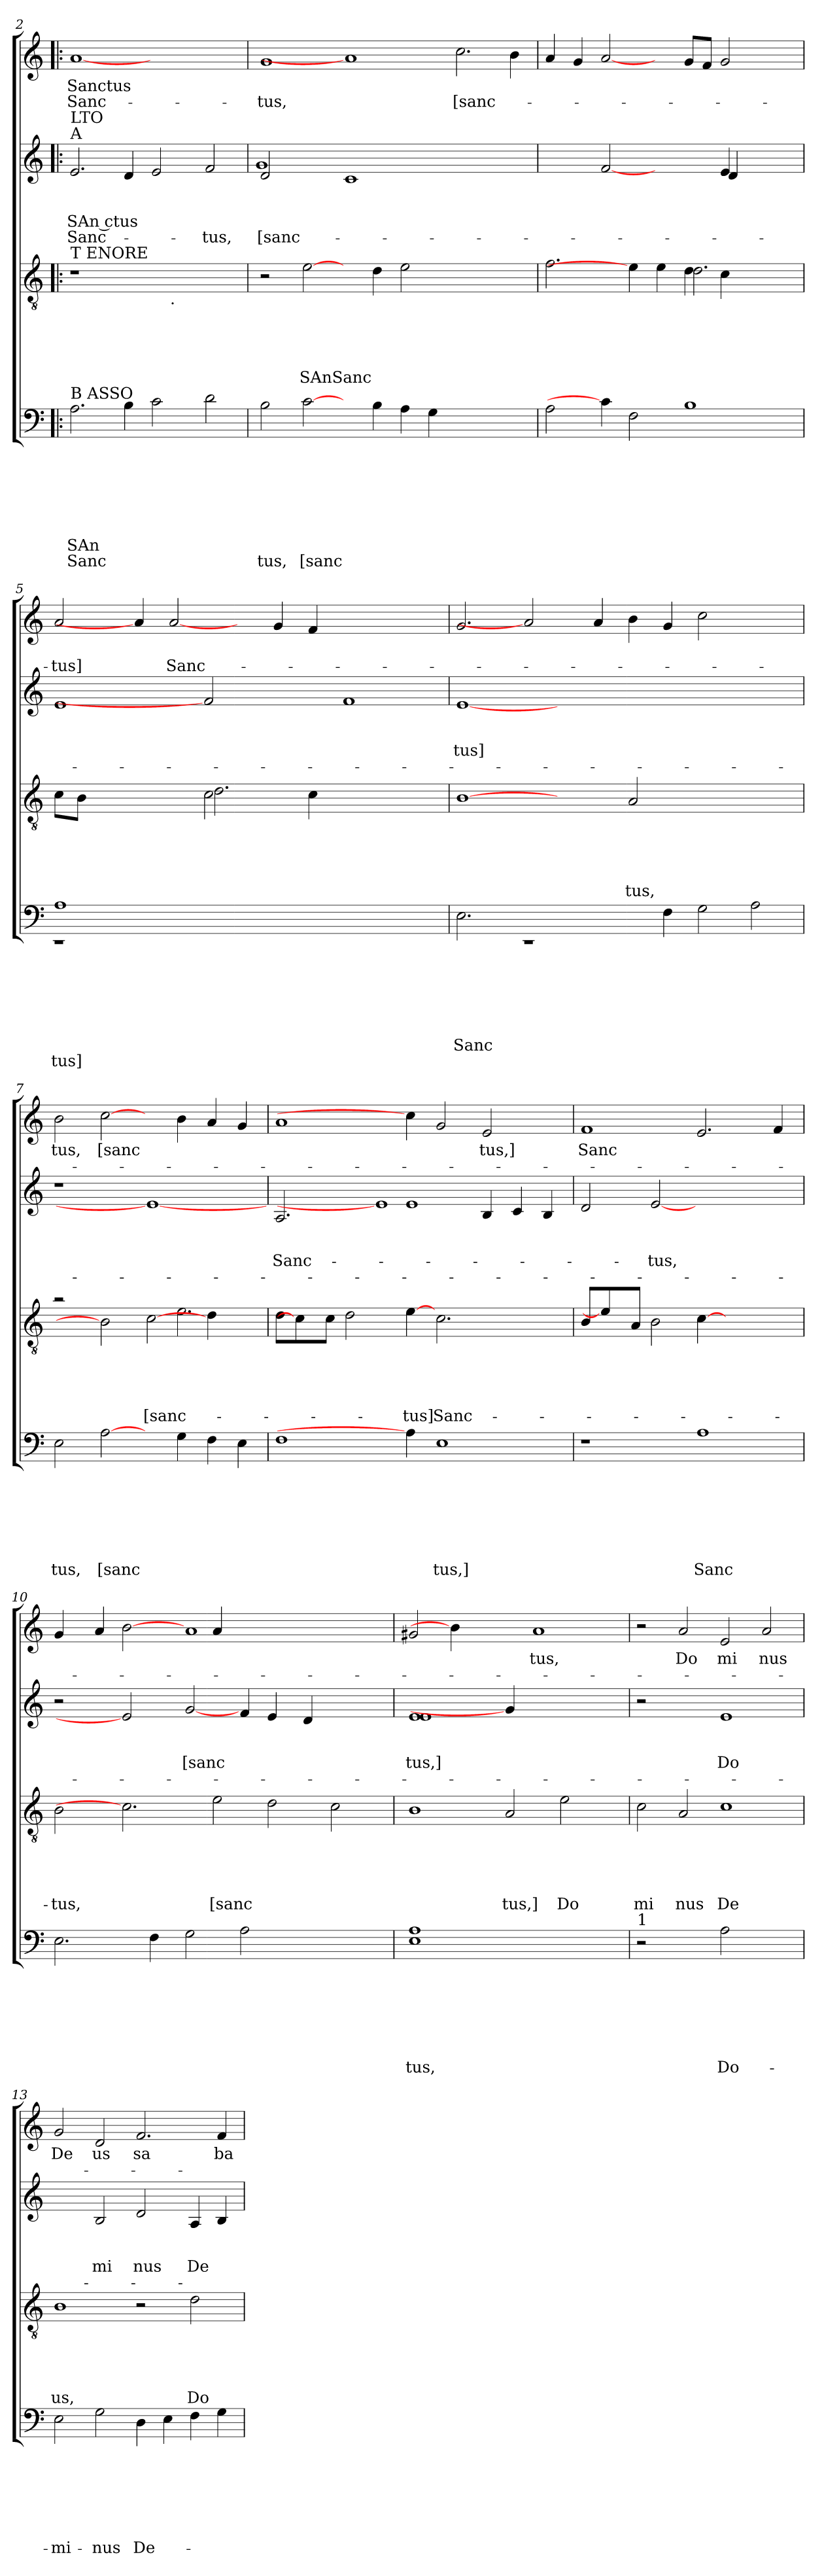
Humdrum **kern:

**kern	**text	**text	**text	**text	**text	**text	**text	**text	**kern	**text	**text	**text	**text	**text	**kern	**text	**text	**text	**text	**kern	**text	**text
*part4	*part4	*part4	*part4	*part4	*part4	*part4	*part4	*part4	*part3	*part3	*part3	*part3	*part3	*part3	*part2	*part2	*part2	*part2	*part2	*part1	*part1	*part1
*staff4	*staff4	*staff4	*staff4	*staff4	*staff4	*staff4	*staff4	*staff4	*staff3	*staff3	*staff3	*staff3	*staff3	*staff3	*staff2	*staff2	*staff2	*staff2	*staff2	*staff1	*staff1	*staff1
!!LO:PB:g=z
*clefF4	*	*	*	*	*	*	*	*	*clefGv2	*	*	*	*	*	*clefG2	*	*	*	*	*clefG2	*	*
*k[]	*	*	*	*	*	*	*	*	*k[]	*	*	*	*	*	*k[]	*	*	*	*	*k[]	*	*
*C:	*	*	*	*	*	*	*	*	*C:	*	*	*	*	*	*C:	*	*	*	*	*C:	*	*
=2!|:	=2!|:	=2!|:	=2!|:	=2!|:	=2!|:	=2!|:	=2!|:	=2!|:	=2!|:	=2!|:	=2!|:	=2!|:	=2!|:	=2!|:	=2!|:	=2!|:	=2!|:	=2!|:	=2!|:	=2!|:	=2!|:	=2!|:
!	!	!	!	!	!	!	!	!	!	!	!	!	!	!	!LO:TX:a:t=A	!	!	!	!	!	!	!
!	!	!	!	!	!	!	!	!	!	!	!	!	!	!	!LO:TX:t=LTO	!	!	!	!	!	!	!
!	!	!	!	!	!	!	!	!	!LO:TX:a:t=T ENORE	!	!	!	!	!	!	!	!	!	!	!	!	!
!LO:TX:a:t=B ASSO	!	!	!	!	!	!	!	!	!	!	!	!	!	!	!	!	!	!	!	!	!	!
!	!	!	!	!	!	!	!LO:LY:b:rj	!LO:LY:b:rj	!	!	!	!	!	!	!	!	!	!LO:LY:b:rj	!LO:LY:b:rj	!	!LO:LY:b:rj	!LO:LY:b:rj
2.A\	.	.	.	.	.	.	SAn	Sanc	1r	.	.	.	.	.	2.e/	.	.	SAn ctus	Sanc-	[1a	Sanctus	Sanc-
4B\	.	.	.	.	.	.	.	.	.	.	.	.	.	.	4d/	.	.	.	.	.	.	.
2c\	.	.	.	.	.	.	.	.	8ryy	.	.	.	.	.	2e/	.	.	.	.	1ryy	.	.
!	!	!	!	!	!	!	!	!	!LO:TX:b:t=.	!	!	!	!	!	!	!	!	!	!	!	!	!
.	.	.	.	.	.	.	.	.	2..ryy	.	.	.	.	.	.	.	.	.	.	.	.	.
!	!	!	!	!	!	!	!	!	!	!	!	!	!	!	!	!	!	!	!LO:LY:b	!	!	!
2d\	.	.	.	.	.	.	.	.	.	.	.	.	.	.	2f/	.	.	.	-tus,	.	.	.
=3	=3	=3	=3	=3	=3	=3	=3	=3	=3	=3	=3	=3	=3	=3	=3	=3	=3	=3	=3	=3	=3	=3
!	!	!	!	!	!	!	!	!LO:LY:b	!	!	!	!	!	!	!	!	!	!	!LO:LY:b	!	!	!LO:LY:b
*	*	*	*	*	*	*	*	*	*	*	*	*	*	*	*^	*	*	*	*	*	*	*
2B\	.	.	.	.	.	.	.	tus,	2r	.	.	.	.	.	2d/	1g	.	.	.	[sanc-	1g	.	-tus,
!	!	!	!	!	!	!	!	!LO:LY:b	!	!	!	!	!	!LO:LY:b:rj	!	!	!	!	!	!	!	!	!
[2c\	.	.	.	.	.	.	.	[sanc	[2e\	.	.	.	.	SAnSanc	1ryy	.	.	.	.	.	.	.	.
4ryy	.	.	.	.	.	.	.	.	4ryy	.	.	.	.	.	.	1c	.	.	.	.	1a]	.	.
4B\	.	.	.	.	.	.	.	.	4d\	.	.	.	.	.	.	.	.	.	.	.	.	.	.
4A\	.	.	.	.	.	.	.	.	2e\	.	.	.	.	.	1.ryy	.	.	.	.	.	.	.	.
4G\	.	.	.	.	.	.	.	.	.	.	.	.	.	.	.	.	.	.	.	.	.	.	.
!	!	!	!	!	!	!	!	!	!	!	!	!	!	!	!	!	!	!	!	!	!	!	!LO:LY:b
1ryy	.	.	.	.	.	.	.	.	1ryy	.	.	.	.	.	.	1ryy	.	.	.	.	2.cc\	.	[sanc-
.	.	.	.	.	.	.	.	.	.	.	.	.	.	.	.	.	.	.	.	.	4b\	.	.
=4	=4	=4	=4	=4	=4	=4	=4	=4	=4	=4	=4	=4	=4	=4	=4	=4	=4	=4	=4	=4	=4	=4	=4
*	*	*	*	*	*	*	*	*	*^	*	*	*	*	*	*	*	*	*	*	*	*	*	*
2A\	.	.	.	.	.	.	.	.	2.f\	1ryy	.	.	.	.	.	2ryy	1ryy	.	.	.	.	4a/	.	.
.	.	.	.	.	.	.	.	.	.	.	.	.	.	.	.	.	.	.	.	.	.	4g/	.	.
4c\]	.	.	.	.	.	.	.	.	.	.	.	.	.	.	.	[2f	.	.	.	.	.	[2a/	.	.
2F\	.	.	.	.	.	.	.	.	4e\]	.	.	.	.	.	.	.	.	.	.	.	.	.	.	.
.	.	.	.	.	.	.	.	.	4e\	4ryy	.	.	.	.	.	2ryy	2ryy	.	.	.	.	4ryy	.	.
1B	.	.	.	.	.	.	.	.	4d\	2.d\	.	.	.	.	.	.	.	.	.	.	.	8g/L	.	.
.	.	.	.	.	.	.	.	.	.	.	.	.	.	.	.	.	.	.	.	.	.	8f/J	.	.
.	.	.	.	.	.	.	.	.	4c\	.	.	.	.	.	.	4e/	4d/	.	.	.	.	2g/	.	.
.	.	.	.	.	.	.	.	.	4ryy	.	.	.	.	.	.	2ryy	2ryy	.	.	.	.	.	.	.
.	.	.	.	.	.	.	.	.	4ryy	4ryy	.	.	.	.	.	.	.	.	.	.	.	4ryy	.	.
*	*	*	*	*	*	*	*	*	*	*	*	*	*	*	*	*v	*v	*	*	*	*	*	*	*
=5	=5	=5	=5	=5	=5	=5	=5	=5	=5	=5	=5	=5	=5	=5	=5	=5	=5	=5	=5	=5	=5	=5	=5
!	!	!	!	!	!	!	!	!LO:LY:b	!	!	!	!	!	!	!	!	!	!	!	!	!	!	!LO:LY:b
*^	*	*	*	*	*	*	*	*	*	*	*	*	*	*	*	*	*	*	*	*	*	*	*
1A	1rEE	.	.	.	.	.	.	.	tus]	8c\L	1ryy	.	.	.	.	.	1e	.	.	.	.	2a/	.	-tus]
.	.	.	.	.	.	.	.	.	.	8B\J	.	.	.	.	.	.	.	.	.	.	.	.	.	.
.	.	.	.	.	.	.	.	.	.	2.ryy	.	.	.	.	.	.	.	.	.	.	.	.	.	.
.	.	.	.	.	.	.	.	.	.	.	.	.	.	.	.	.	.	.	.	.	.	4a/]	.	.
!	!	!	!	!	!	!	!	!	!	!	!	!	!	!	!	!	!	!	!	!	!	!	!	!LO:LY:b
.	.	.	.	.	.	.	.	.	.	.	.	.	.	.	.	.	.	.	.	.	.	[2a	.	Sanc-
0ryy	0ryy	.	.	.	.	.	.	.	.	2c\	2.d\	.	.	.	.	.	2f]	.	.	.	.	.	.	.
.	.	.	.	.	.	.	.	.	.	.	.	.	.	.	.	.	.	.	.	.	.	4ryy	.	.
.	.	.	.	.	.	.	.	.	.	1ryy	.	.	.	.	.	.	2ryy	.	.	.	.	4g/	.	.
.	.	.	.	.	.	.	.	.	.	.	4c\	.	.	.	.	.	.	.	.	.	.	4f/	.	.
.	.	.	.	.	.	.	.	.	.	.	1ryy	.	.	.	.	.	1f	.	.	.	.	1ryy	.	.
.	.	.	.	.	.	.	.	.	.	2ryy	.	.	.	.	.	.	.	.	.	.	.	.	.	.
*v	*v	*	*	*	*	*	*	*	*	*	*	*	*	*	*	*	*	*	*	*	*	*	*	*
*	*	*	*	*	*	*	*	*	*v	*v	*	*	*	*	*	*	*	*	*	*	*	*	*
!!LO:LB:g=z
=6	=6	=6	=6	=6	=6	=6	=6	=6	=6	=6	=6	=6	=6	=6	=6	=6	=6	=6	=6	=6	=6	=6
!	!	!	!	!	!	!	!LO:LY:b	!	!	!	!	!	!	!	!	!	!	!LO:LY:b	!	!	!	!
2.E\	.	.	.	.	.	.	Sanc	.	[1B	.	.	.	.	.	[1e	.	.	tus]	.	2.g/	.	.
1rEE	.	.	.	.	.	.	.	.	.	.	.	.	.	.	.	.	.	.	.	2a]	.	.
.	.	.	.	.	.	.	.	.	2ryy	.	.	.	.	.	0ryy	.	.	.	.	.	.	.
.	.	.	.	.	.	.	.	.	.	.	.	.	.	.	.	.	.	.	.	4a/	.	.
!	!	!	!	!	!	!	!	!	!	!	!	!	!	!LO:LY:b	!	!	!	!	!	!	!	!
.	.	.	.	.	.	.	.	.	2A/	.	.	.	.	tus,	.	.	.	.	.	4b\	.	.
4F\	.	.	.	.	.	.	.	.	.	.	.	.	.	.	.	.	.	.	.	4g/	.	.
2G\	.	.	.	.	.	.	.	.	1ryy	.	.	.	.	.	.	.	.	.	.	2cc\	.	.
2A\	.	.	.	.	.	.	.	.	.	.	.	.	.	.	.	.	.	.	.	2ryy	.	.
=7	=7	=7	=7	=7	=7	=7	=7	=7	=7	=7	=7	=7	=7	=7	=7	=7	=7	=7	=7	=7	=7	=7
!	!	!	!	!	!	!	!LO:LY:b	!	!	!	!	!	!	!	!LO:N:vis=1	!	!	!	!	!	!LO:LY:b	!
*	*	*	*	*	*	*	*	*	*^	*	*	*	*	*	*	*	*	*	*	*	*	*
2E\	.	.	.	.	.	.	tus,	.	2ra	1ryy	.	.	.	.	.	1r	.	.	.	.	2b\	tus,	.
!	!	!	!	!	!	!	!LO:LY:b	!	!	!	!	!	!	!	!	!	!	!	!	!	!	!LO:LY:b	!
[2A\	.	.	.	.	.	.	[sanc	.	2B]	.	.	.	.	.	.	.	.	.	.	.	[2cc\	[sanc	.
!	!	!	!	!	!	!	!	!	!	!	!	!	!	!	!LO:LY:b	!	!	!	!	!	!	!	!
4ryy	.	.	.	.	.	.	.	.	[2c\	4ryy	.	.	.	.	[sanc-	1e_	.	.	.	.	4ryy	.	.
4G\	.	.	.	.	.	.	.	.	.	2.e\	.	.	.	.	.	.	.	.	.	.	4b\	.	.
4F\	.	.	.	.	.	.	.	.	4d\	.	.	.	.	.	.	.	.	.	.	.	4a/	.	.
4E\	.	.	.	.	.	.	.	.	4ryy	.	.	.	.	.	.	.	.	.	.	.	4g/	.	.
*	*	*	*	*	*	*	*	*	*v	*v	*	*	*	*	*	*	*	*	*	*	*	*	*
=8	=8	=8	=8	=8	=8	=8	=8	=8	=8	=8	=8	=8	=8	=8	=8	=8	=8	=8	=8	=8	=8	=8
!	!	!	!	!	!	!	!	!	!	!	!	!	!	!	!	!	!	!LO:LY:b	!	!	!	!
*	*	*	*	*	*	*	*	*	*	*	*	*	*	*	*^	*	*	*	*	*	*	*
1F	.	.	.	.	.	.	.	.	8d\L	.	.	.	.	.	2.A/	1ryy	.	.	Sanc-	.	1a	.	.
.	.	.	.	.	.	.	.	.	4c\]	.	.	.	.	.	.	.	.	.	.	.	.	.	.
.	.	.	.	.	.	.	.	.	8c\J	.	.	.	.	.	.	.	.	.	.	.	.	.	.
.	.	.	.	.	.	.	.	.	2d\	.	.	.	.	.	.	.	.	.	.	.	.	.	.
.	.	.	.	.	.	.	.	.	.	.	.	.	.	.	1e]	.	.	.	.	.	.	.	.
!	!	!	!	!	!	!	!	!	!	!	!	!	!	!LO:LY:b	!	!	!	!	!	!	!	!	!
4A\]	.	.	.	.	.	.	.	.	[4e\	.	.	.	.	-tus]	.	1e	.	.	.	.	4cc\]	.	.
!	!	!	!	!	!	!	!LO:LY:b	!	!	!	!	!	!	!LO:LY:b	!	!	!	!	!	!	!	!	!
1E	.	.	.	.	.	.	tus,]	.	2.c\	.	.	.	.	Sanc-	.	.	.	.	.	.	2g/	.	.
!	!	!	!	!	!	!	!	!	!	!	!	!	!	!	!	!	!	!	!	!	!	!LO:LY:b	!
.	.	.	.	.	.	.	.	.	.	.	.	.	.	.	4B/	.	.	.	.	.	2e/	tus,]	.
.	.	.	.	.	.	.	.	.	2ryy	.	.	.	.	.	4c/	2ryy	.	.	.	.	.	.	.
4ryy	.	.	.	.	.	.	.	.	.	.	.	.	.	.	4B/	.	.	.	.	.	4ryy	.	.
*	*	*	*	*	*	*	*	*	*	*	*	*	*	*	*v	*v	*	*	*	*	*	*	*
=9	=9	=9	=9	=9	=9	=9	=9	=9	=9	=9	=9	=9	=9	=9	=9	=9	=9	=9	=9	=9	=9	=9
!	!	!	!	!	!	!	!	!	!	!	!	!	!	!	!	!	!	!	!	!	!LO:LY:b	!
1r	.	.	.	.	.	.	.	.	8B/L	.	.	.	.	.	2d/	.	.	.	.	1f	Sanc	.
.	.	.	.	.	.	.	.	.	4e\]	.	.	.	.	.	.	.	.	.	.	.	.	.
.	.	.	.	.	.	.	.	.	8A/J	.	.	.	.	.	.	.	.	.	.	.	.	.
!	!	!	!	!	!	!	!	!	!	!	!	!	!	!	!	!	!	!LO:LY:b	!	!	!	!
.	.	.	.	.	.	.	.	.	2B\	.	.	.	.	.	[2e	.	.	-tus,	.	.	.	.
!	!	!	!	!	!	!	!LO:LY:b	!	!	!	!	!	!	!	!	!	!	!	!	!	!	!
1A	.	.	.	.	.	.	Sanc	.	[4c	.	.	.	.	.	1ryy	.	.	.	.	2.e/	.	.
.	.	.	.	.	.	.	.	.	2.ryy	.	.	.	.	.	.	.	.	.	.	.	.	.
.	.	.	.	.	.	.	.	.	.	.	.	.	.	.	.	.	.	.	.	4f/	.	.
!!LO:LB:g=z
=10	=10	=10	=10	=10	=10	=10	=10	=10	=10	=10	=10	=10	=10	=10	=10	=10	=10	=10	=10	=10	=10	=10
!	!	!	!	!	!	!	!	!	!	!	!	!	!	!LO:LY:b	!	!	!	!	!	!	!	!
*	*	*	*	*	*	*	*	*	*	*	*	*	*	*	*	*	*	*	*	*^	*	*
*	*	*	*	*	*	*	*	*	*	*	*	*	*	*	*	*	*	*	*	*	*^	*	*
2.E\	.	.	.	.	.	.	.	.	2B\	.	.	.	.	-tus,	2r	.	.	.	.	8ryy	4g/	1ryy	.	.
.	.	.	.	.	.	.	.	.	.	.	.	.	.	.	.	.	.	.	.	32ryy	.	.	.	.
.	.	.	.	.	.	.	.	.	.	.	.	.	.	.	.	.	.	.	.	2.ryy	.	.	.	.
.	.	.	.	.	.	.	.	.	.	.	.	.	.	.	.	.	.	.	.	.	4a/	.	.	.
.	.	.	.	.	.	.	.	.	2.c]	.	.	.	.	.	2e]	.	.	.	.	.	[2b\	.	.	.
4F\	.	.	.	.	.	.	.	.	.	.	.	.	.	.	.	.	.	.	.	.	.	.	.	.
.	.	.	.	.	.	.	.	.	.	.	.	.	.	.	.	.	.	.	.	1ryy	.	.	.	.
!	!	!	!	!	!	!	!	!	!	!	!	!	!	!	!	!	!	!LO:LY:b	!	!	!	!	!	!
2G\	.	.	.	.	.	.	.	.	.	.	.	.	.	.	[2g/	.	.	[sanc	.	.	4ryy	1a	.	.
!	!	!	!	!	!	!	!	!	!	!	!	!	!	!LO:LY:b	!	!	!	!	!	!	!	!	!	!
.	.	.	.	.	.	.	.	.	2e\	.	.	.	.	[sanc	.	.	.	.	.	.	4a/	.	.	.
2A\	.	.	.	.	.	.	.	.	.	.	.	.	.	.	4f/	.	.	.	.	.	2.ryy	.	.	.
.	.	.	.	.	.	.	.	.	2d\	.	.	.	.	.	4e/	.	.	.	.	.	.	.	.	.
.	.	.	.	.	.	.	.	.	.	.	.	.	.	.	.	.	.	.	.	2ryy	.	.	.	.
2.ryy	.	.	.	.	.	.	.	.	.	.	.	.	.	.	4d/	.	.	.	.	.	.	2.ryy	.	.
.	.	.	.	.	.	.	.	.	2c\	.	.	.	.	.	2ryy	.	.	.	.	.	2ryy	.	.	.
.	.	.	.	.	.	.	.	.	.	.	.	.	.	.	.	.	.	.	.	4ryy	.	.	.	.
.	.	.	.	.	.	.	.	.	.	.	.	.	.	.	.	.	.	.	.	16.ryy	.	.	.	.
*	*	*	*	*	*	*	*	*	*	*	*	*	*	*	*	*	*	*	*	*v	*v	*v	*	*
=11	=11	=11	=11	=11	=11	=11	=11	=11	=11	=11	=11	=11	=11	=11	=11	=11	=11	=11	=11	=11	=11	=11
!	!	!	!	!	!	!	!LO:LY:b	!	!	!	!	!	!	!	!	!	!	!LO:LY:b	!	!	!	!
1E 1A	.	.	.	.	.	.	tus,	.	1B	.	.	.	.	.	1e 1e	.	.	tus,]	.	2g#/	.	.
.	.	.	.	.	.	.	.	.	.	.	.	.	.	.	.	.	.	.	.	4b\]	.	.
.	.	.	.	.	.	.	.	.	.	.	.	.	.	.	.	.	.	.	.	2ryy	.	.
!	!	!	!	!	!	!	!	!	!	!	!	!	!	!LO:LY:b	!	!	!	!	!	!	!	!
1ryy	.	.	.	.	.	.	.	.	2A/	.	.	.	.	tus,]	4g/]	.	.	.	.	.	.	.
!	!	!	!	!	!	!	!	!	!	!	!	!	!	!	!	!	!	!	!	!	!LO:LY:b	!
.	.	.	.	.	.	.	.	.	.	.	.	.	.	.	1ryy	.	.	.	.	1a	tus,	.
!	!	!	!	!	!	!	!	!	!	!	!	!	!	!LO:LY:b	!	!	!	!	!	!	!	!
.	.	.	.	.	.	.	.	.	2e\	.	.	.	.	Do	.	.	.	.	.	.	.	.
4ryy	.	.	.	.	.	.	.	.	4ryy	.	.	.	.	.	.	.	.	.	.	.	.	.
=12	=12	=12	=12	=12	=12	=12	=12	=12	=12	=12	=12	=12	=12	=12	=12	=12	=12	=12	=12	=12	=12	=12
!LO:TX:a:t=1	!	!	!	!	!	!	!	!	!	!	!	!	!	!	!	!	!	!	!	!	!	!
!	!	!	!	!	!	!	!	!	!	!	!	!	!	!LO:LY:b	!	!	!	!	!	!	!	!
2r	.	.	.	.	.	.	.	.	2c\	.	.	.	.	mi	2r	.	.	.	.	2r	.	.
!	!	!	!	!	!	!	!	!	!	!	!	!	!	!LO:LY:b	!	!	!	!	!	!	!LO:LY:b	!
2ryy	.	.	.	.	.	.	.	.	2A/	.	.	.	.	nus	2ryy	.	.	.	.	2a/	Do	.
!	!	!	!	!	!	!	!LO:LY:b	!	!	!	!	!	!	!LO:LY:b	!	!	!	!LO:LY:b	!	!	!LO:LY:b	!
2A\	.	.	.	.	.	.	Do-	.	1c	.	.	.	.	De	1e	.	.	Do	.	2e/	mi	.
!	!	!	!	!	!	!	!	!	!	!	!	!	!	!	!	!	!	!	!	!	!LO:LY:b	!
2ryy	.	.	.	.	.	.	.	.	.	.	.	.	.	.	.	.	.	.	.	2a/	nus	.
=13	=13	=13	=13	=13	=13	=13	=13	=13	=13	=13	=13	=13	=13	=13	=13	=13	=13	=13	=13	=13	=13	=13
!	!	!	!	!	!	!	!LO:LY:b	!	!	!	!	!	!	!LO:LY:b	!	!	!	!	!	!	!LO:LY:b	!
2E\	.	.	.	.	.	.	-mi-	.	1B	.	.	.	.	us,	2ryy	.	.	.	.	2g/	De	.
!	!	!	!	!	!	!	!LO:LY:b	!	!	!	!	!	!	!	!	!	!	!LO:LY:b	!	!	!LO:LY:b	!
2G\	.	.	.	.	.	.	-nus	.	.	.	.	.	.	.	2B/	.	.	mi	.	2d/	us	.
!	!	!	!	!	!	!	!LO:LY:b	!	!	!	!	!	!	!	!	!	!	!LO:LY:b	!	!	!LO:LY:b	!
4D\	.	.	.	.	.	.	De-	.	2r	.	.	.	.	.	2d/	.	.	nus	.	2.f/	sa	.
4E\	.	.	.	.	.	.	.	.	.	.	.	.	.	.	.	.	.	.	.	.	.	.
!	!	!	!	!	!	!	!	!	!	!	!	!	!	!LO:LY:b	!	!	!	!LO:LY:b	!	!	!	!
4F\	.	.	.	.	.	.	.	.	2d\	.	.	.	.	Do	4A/	.	.	De	.	.	.	.
!	!	!	!	!	!	!	!	!	!	!	!	!	!	!	!	!	!	!	!	!	!LO:LY:b	!
4G\	.	.	.	.	.	.	.	.	.	.	.	.	.	.	4B/	.	.	.	.	4f/	ba	.
=	=	=	=	=	=	=	=	=	=	=	=	=	=	=	=	=	=	=	=	=	=	=
*-	*-	*-	*-	*-	*-	*-	*-	*-	*-	*-	*-	*-	*-	*-	*-	*-	*-	*-	*-	*-	*-	*-
